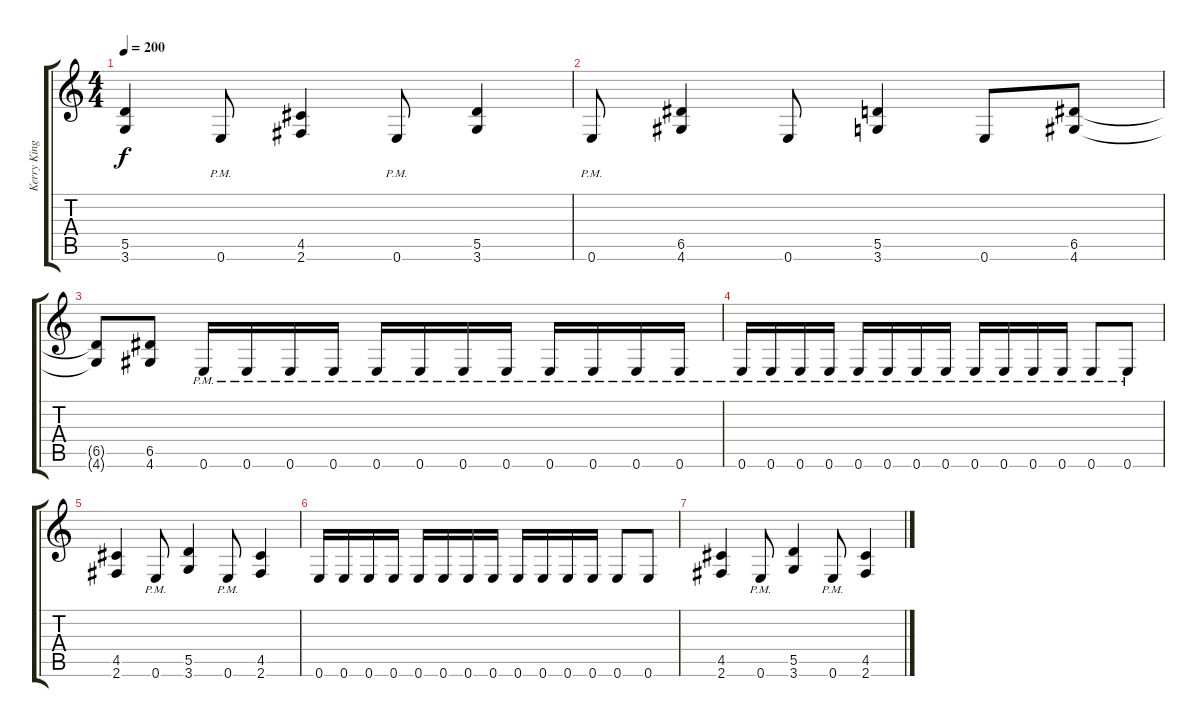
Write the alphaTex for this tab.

\track ("Kerry King" "Kerry King") {instrument distortionguitar}
\staff {score tabs}
\tuning (E4 B3 G3 D3 A2 E2) {hide}
\ts (4 4)
\tempo 200
\clef g2
\ks c
(5.5 3.6).4{dy f} 0.6{pm}.8 (4.5 2.6).4 0.6{pm}.8 (5.5 3.6).4 |
0.6{pm}.8 (6.5 4.6).4 0.6.8 (5.5 3.6).4 0.6.8 (6.5 4.6).8 |
(6.5{t} 4.6{t}).8 (6.5 4.6).8 0.6{pm}.16 0.6{pm}.16 0.6{pm}.16 0.6{pm}.16 0.6{pm}.16 0.6{pm}.16 0.6{pm}.16 0.6{pm}.16 0.6{pm}.16 0.6{pm}.16 0.6{pm}.16 0.6{pm}.16 |
0.6{pm}.16 0.6{pm}.16 0.6{pm}.16 0.6{pm}.16 0.6{pm}.16 0.6{pm}.16 0.6{pm}.16 0.6{pm}.16 0.6{pm}.16 0.6{pm}.16 0.6{pm}.16 0.6{pm}.16 0.6{pm}.8 0.6{pm}.8 |
(4.5 2.6).4 0.6{pm}.8 (5.5 3.6).4 0.6{pm}.8 (4.5 2.6).4 |
0.6.16 0.6.16 0.6.16 0.6.16 0.6.16 0.6.16 0.6.16 0.6.16 0.6.16 0.6.16 0.6.16 0.6.16 0.6.8 0.6.8 |
(4.5 2.6).4 0.6{pm}.8 (5.5 3.6).4 0.6{pm}.8 (4.5 2.6).4
